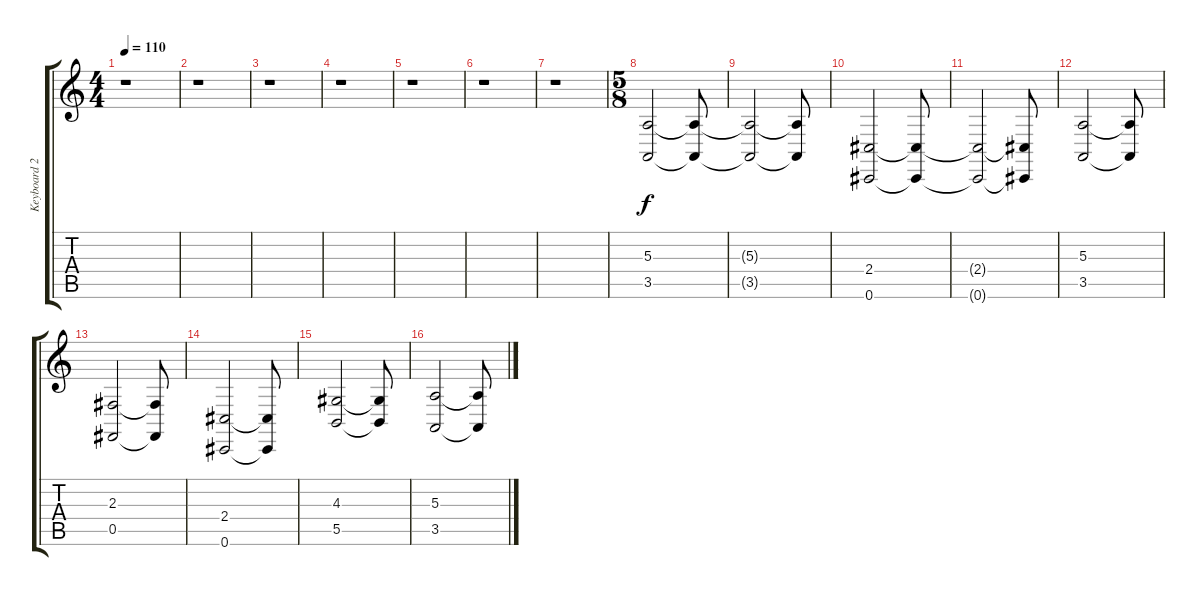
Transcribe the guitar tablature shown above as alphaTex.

\track ("Keyboard 2" "Keyboard 2") {instrument stringensemble1}
\staff {score tabs}
\tuning (Db4 Ab3 E3 B2 Gb2 Db2) {hide}
\ts (4 4)
\tempo 110
\clef g2
\ks c
r.1{dy f} |
r.1 |
r.1 |
r.1 |
r.1 |
r.1 |
r.1 |
\ts (5 8)
(5.3 3.5).2{volume 10} (5.3{t} 3.5{t}).8 |
(5.3{t} 3.5{t}).2 (5.3{t} 3.5{t}).8 |
(2.4 0.6).2 (2.4{t} 0.6{t}).8 |
(2.4{t} 0.6{t}).2 (2.4{t} 0.6{t}).8 |
(5.3 3.5).2 (5.3{t} 3.5{t}).8 |
(2.3 0.5).2 (2.3{t} 0.5{t}).8 |
(2.4 0.6).2 (2.4{t} 0.6{t}).8 |
(4.3 5.5).2 (4.3{t} 5.5{t}).8 |
(5.3 3.5).2{volume 13} (5.3{t} 3.5{t}).8
